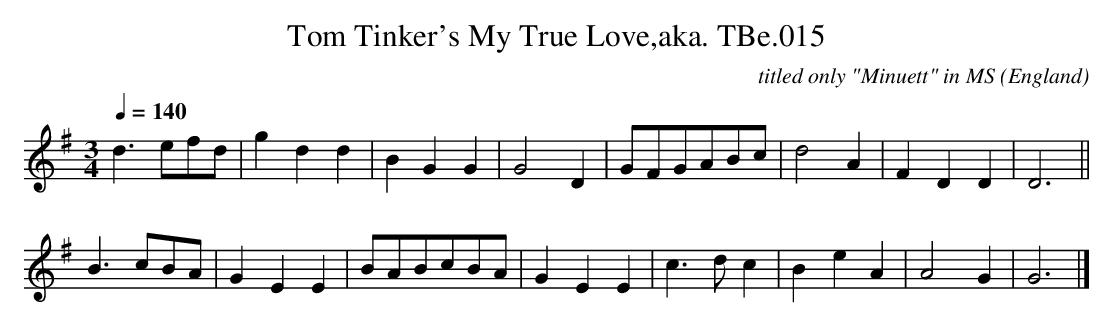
X:1
T:Tom Tinker's My True Love,aka. TBe.015
C:titled only "Minuett" in MS
L:1/8
M:3/4
O:England
Q:1/4=140
K:G major
d3 efd | g2d2d2 | B2G2G2 | G4 D2 |\
GFGABc | d4 A2 | F2D2D2 | D6 ||!
B3 cBA | G2E2E2 | BABcBA | G2E2E2 |\
c3 d c2 | B2e2A2 | A4G2 | G6 |]
